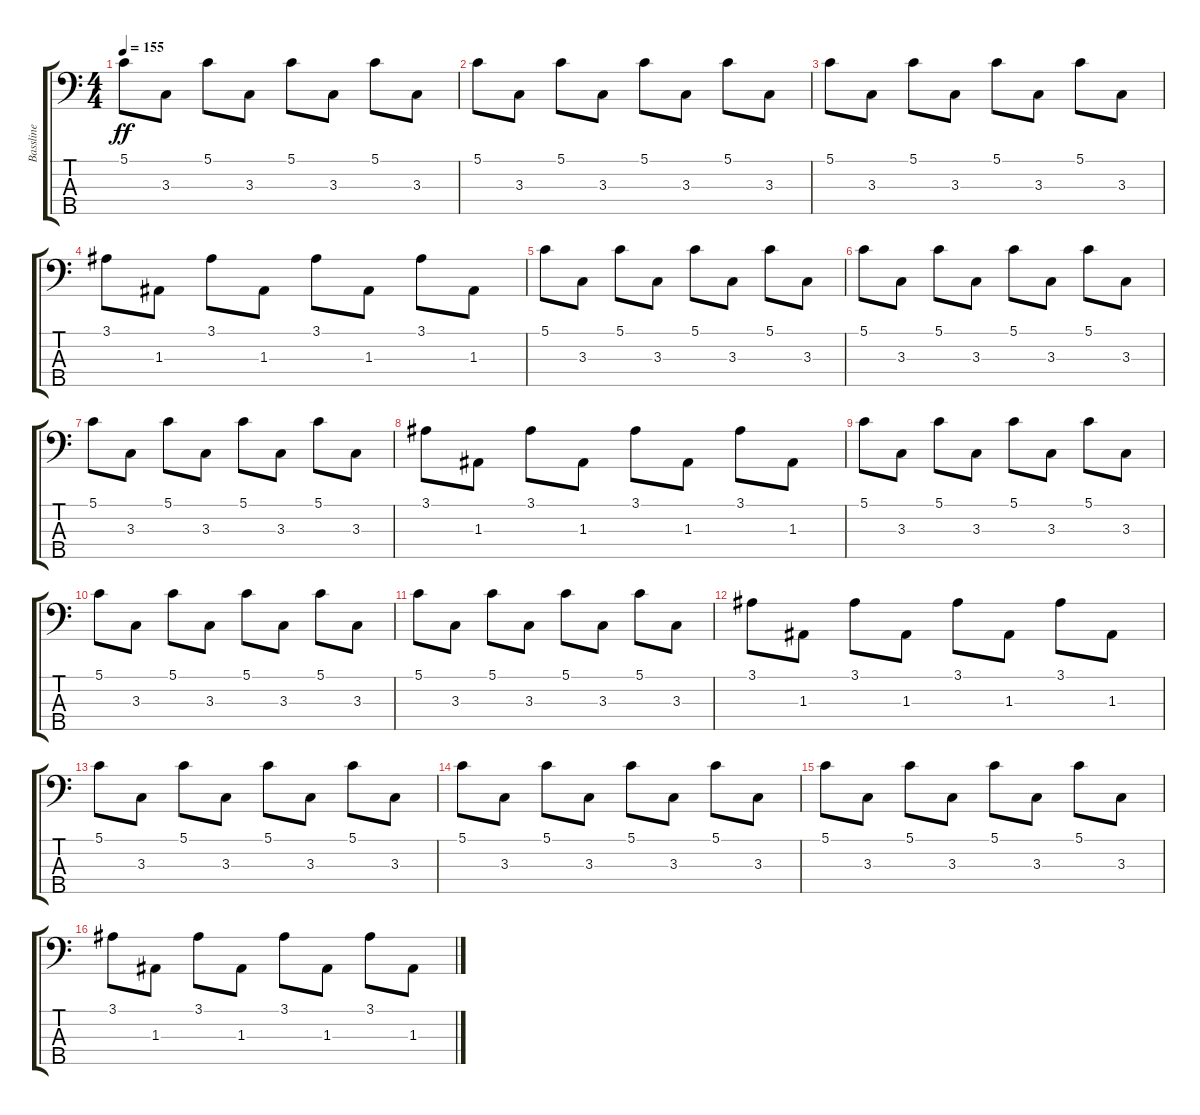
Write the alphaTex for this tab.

\track ("Bassline" "Bassline") {instrument electricbassfinger}
\staff {score tabs}
\tuning (G2 D2 A1 E1 B0) {hide}
\ts (4 4)
\tempo 155
\clef f4
\ks c
5.1.8{dy ff} 3.3.8 5.1.8 3.3.8 5.1.8 3.3.8 5.1.8 3.3.8 |
5.1.8 3.3.8 5.1.8 3.3.8 5.1.8 3.3.8 5.1.8 3.3.8 |
5.1.8 3.3.8 5.1.8 3.3.8 5.1.8 3.3.8 5.1.8 3.3.8 |
3.1.8 1.3.8 3.1.8 1.3.8 3.1.8 1.3.8 3.1.8 1.3.8 |
5.1.8 3.3.8 5.1.8 3.3.8 5.1.8 3.3.8 5.1.8 3.3.8 |
5.1.8 3.3.8 5.1.8 3.3.8 5.1.8 3.3.8 5.1.8 3.3.8 |
5.1.8 3.3.8 5.1.8 3.3.8 5.1.8 3.3.8 5.1.8 3.3.8 |
3.1.8 1.3.8 3.1.8 1.3.8 3.1.8 1.3.8 3.1.8 1.3.8 |
5.1.8 3.3.8 5.1.8 3.3.8 5.1.8 3.3.8 5.1.8 3.3.8 |
5.1.8 3.3.8 5.1.8 3.3.8 5.1.8 3.3.8 5.1.8 3.3.8 |
5.1.8 3.3.8 5.1.8 3.3.8 5.1.8 3.3.8 5.1.8 3.3.8 |
3.1.8 1.3.8 3.1.8 1.3.8 3.1.8 1.3.8 3.1.8 1.3.8 |
5.1.8 3.3.8 5.1.8 3.3.8 5.1.8 3.3.8 5.1.8 3.3.8 |
5.1.8 3.3.8 5.1.8 3.3.8 5.1.8 3.3.8 5.1.8 3.3.8 |
5.1.8 3.3.8 5.1.8 3.3.8 5.1.8 3.3.8 5.1.8 3.3.8 |
3.1.8 1.3.8 3.1.8 1.3.8 3.1.8 1.3.8 3.1.8 1.3.8
